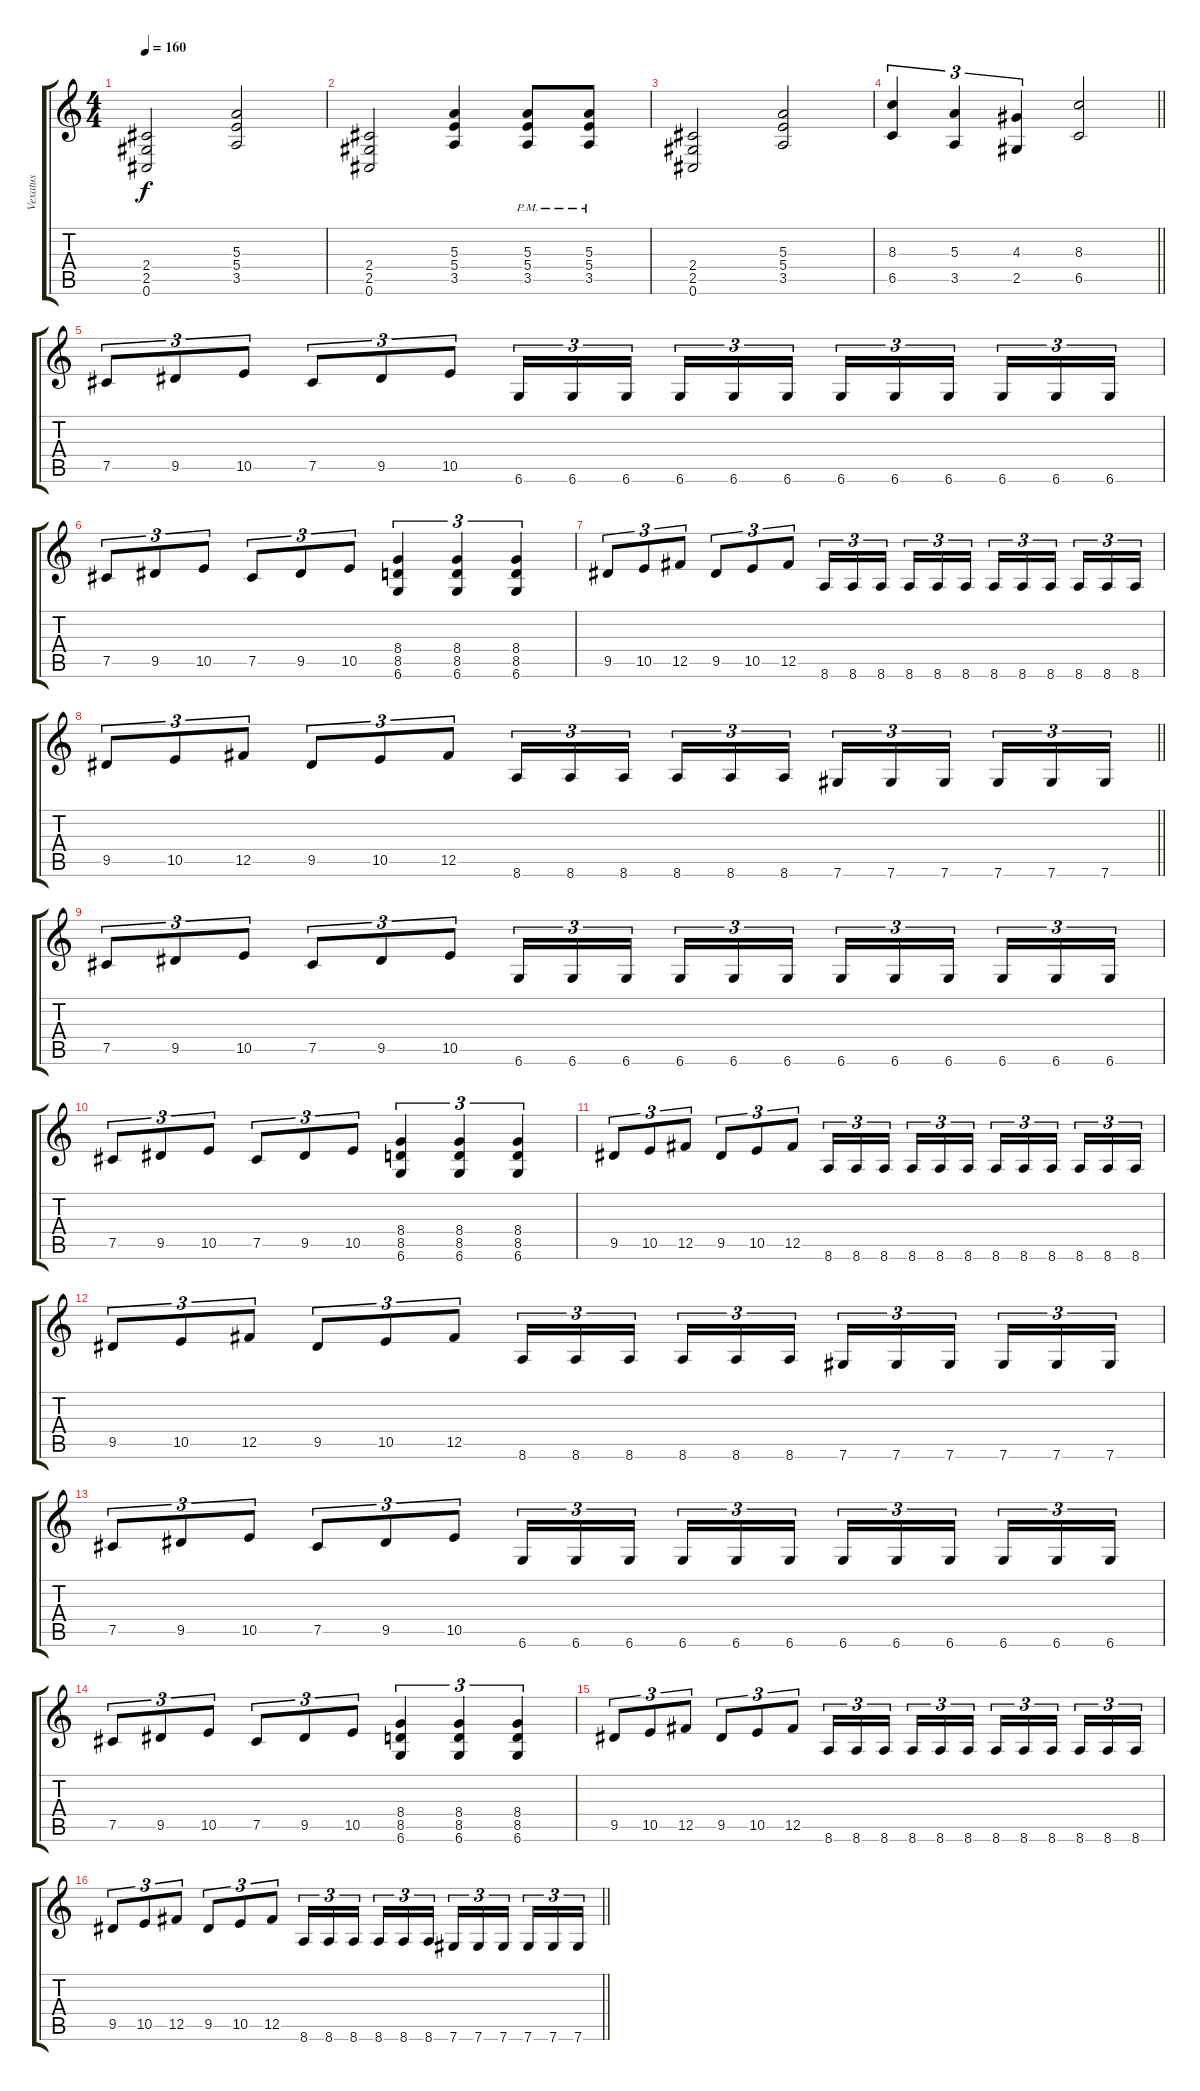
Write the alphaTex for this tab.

\track ("Vexatus" "Vexatus") {instrument distortionguitar}
\staff {score tabs}
\tuning (Db4 Ab3 E3 B2 Gb2 Db2) {hide}
\ts (4 4)
\tempo 160
\clef g2
\ks c
(2.4 2.5 0.6).2{dy f} (5.3 5.4 3.5).2 |
(2.4 2.5 0.6).2 (5.3 5.4 3.5).4 (5.3{pm} 5.4{pm} 3.5{pm}).8 (5.3{pm} 5.4{pm} 3.5{pm}).8 |
(2.4 2.5 0.6).2 (5.3 5.4 3.5).2 |
\barLineRight lightlight
(8.3 6.5).4{tu (3 2)} (5.3 3.5).4{tu (3 2)} (4.3 2.5).4{tu (3 2)} (8.3 6.5).2 |
7.5.8{tu (3 2)} 9.5.8{tu (3 2)} 10.5.8{tu (3 2)} 7.5.8{tu (3 2)} 9.5.8{tu (3 2)} 10.5.8{tu (3 2)} 6.6.16{tu (3 2)} 6.6.16{tu (3 2)} 6.6.16{tu (3 2) beam splitsecondary} 6.6.16{tu (3 2)} 6.6.16{tu (3 2)} 6.6.16{tu (3 2)} 6.6.16{tu (3 2)} 6.6.16{tu (3 2)} 6.6.16{tu (3 2) beam splitsecondary} 6.6.16{tu (3 2)} 6.6.16{tu (3 2)} 6.6.16{tu (3 2)} |
7.5.8{tu (3 2)} 9.5.8{tu (3 2)} 10.5.8{tu (3 2)} 7.5.8{tu (3 2)} 9.5.8{tu (3 2)} 10.5.8{tu (3 2)} (8.4 8.5 6.6).4{tu (3 2)} (8.4 8.5 6.6).4{tu (3 2)} (8.4 8.5 6.6).4{tu (3 2)} |
9.5.8{tu (3 2)} 10.5.8{tu (3 2)} 12.5.8{tu (3 2)} 9.5.8{tu (3 2)} 10.5.8{tu (3 2)} 12.5.8{tu (3 2)} 8.6.16{tu (3 2)} 8.6.16{tu (3 2)} 8.6.16{tu (3 2) beam splitsecondary} 8.6.16{tu (3 2)} 8.6.16{tu (3 2)} 8.6.16{tu (3 2)} 8.6.16{tu (3 2)} 8.6.16{tu (3 2)} 8.6.16{tu (3 2) beam splitsecondary} 8.6.16{tu (3 2)} 8.6.16{tu (3 2)} 8.6.16{tu (3 2)} |
\barLineRight lightlight
9.5.8{tu (3 2)} 10.5.8{tu (3 2)} 12.5.8{tu (3 2)} 9.5.8{tu (3 2)} 10.5.8{tu (3 2)} 12.5.8{tu (3 2)} 8.6.16{tu (3 2)} 8.6.16{tu (3 2)} 8.6.16{tu (3 2) beam splitsecondary} 8.6.16{tu (3 2)} 8.6.16{tu (3 2)} 8.6.16{tu (3 2)} 7.6.16{tu (3 2)} 7.6.16{tu (3 2)} 7.6.16{tu (3 2) beam splitsecondary} 7.6.16{tu (3 2)} 7.6.16{tu (3 2)} 7.6.16{tu (3 2)} |
7.5.8{tu (3 2)} 9.5.8{tu (3 2)} 10.5.8{tu (3 2)} 7.5.8{tu (3 2)} 9.5.8{tu (3 2)} 10.5.8{tu (3 2)} 6.6.16{tu (3 2)} 6.6.16{tu (3 2)} 6.6.16{tu (3 2) beam splitsecondary} 6.6.16{tu (3 2)} 6.6.16{tu (3 2)} 6.6.16{tu (3 2)} 6.6.16{tu (3 2)} 6.6.16{tu (3 2)} 6.6.16{tu (3 2) beam splitsecondary} 6.6.16{tu (3 2)} 6.6.16{tu (3 2)} 6.6.16{tu (3 2)} |
7.5.8{tu (3 2)} 9.5.8{tu (3 2)} 10.5.8{tu (3 2)} 7.5.8{tu (3 2)} 9.5.8{tu (3 2)} 10.5.8{tu (3 2)} (8.4 8.5 6.6).4{tu (3 2)} (8.4 8.5 6.6).4{tu (3 2)} (8.4 8.5 6.6).4{tu (3 2)} |
9.5.8{tu (3 2)} 10.5.8{tu (3 2)} 12.5.8{tu (3 2)} 9.5.8{tu (3 2)} 10.5.8{tu (3 2)} 12.5.8{tu (3 2)} 8.6.16{tu (3 2)} 8.6.16{tu (3 2)} 8.6.16{tu (3 2) beam splitsecondary} 8.6.16{tu (3 2)} 8.6.16{tu (3 2)} 8.6.16{tu (3 2)} 8.6.16{tu (3 2)} 8.6.16{tu (3 2)} 8.6.16{tu (3 2) beam splitsecondary} 8.6.16{tu (3 2)} 8.6.16{tu (3 2)} 8.6.16{tu (3 2)} |
9.5.8{tu (3 2)} 10.5.8{tu (3 2)} 12.5.8{tu (3 2)} 9.5.8{tu (3 2)} 10.5.8{tu (3 2)} 12.5.8{tu (3 2)} 8.6.16{tu (3 2)} 8.6.16{tu (3 2)} 8.6.16{tu (3 2) beam splitsecondary} 8.6.16{tu (3 2)} 8.6.16{tu (3 2)} 8.6.16{tu (3 2)} 7.6.16{tu (3 2)} 7.6.16{tu (3 2)} 7.6.16{tu (3 2) beam splitsecondary} 7.6.16{tu (3 2)} 7.6.16{tu (3 2)} 7.6.16{tu (3 2)} |
7.5.8{tu (3 2)} 9.5.8{tu (3 2)} 10.5.8{tu (3 2)} 7.5.8{tu (3 2)} 9.5.8{tu (3 2)} 10.5.8{tu (3 2)} 6.6.16{tu (3 2)} 6.6.16{tu (3 2)} 6.6.16{tu (3 2) beam splitsecondary} 6.6.16{tu (3 2)} 6.6.16{tu (3 2)} 6.6.16{tu (3 2)} 6.6.16{tu (3 2)} 6.6.16{tu (3 2)} 6.6.16{tu (3 2) beam splitsecondary} 6.6.16{tu (3 2)} 6.6.16{tu (3 2)} 6.6.16{tu (3 2)} |
7.5.8{tu (3 2)} 9.5.8{tu (3 2)} 10.5.8{tu (3 2)} 7.5.8{tu (3 2)} 9.5.8{tu (3 2)} 10.5.8{tu (3 2)} (8.4 8.5 6.6).4{tu (3 2)} (8.4 8.5 6.6).4{tu (3 2)} (8.4 8.5 6.6).4{tu (3 2)} |
9.5.8{tu (3 2)} 10.5.8{tu (3 2)} 12.5.8{tu (3 2)} 9.5.8{tu (3 2)} 10.5.8{tu (3 2)} 12.5.8{tu (3 2)} 8.6.16{tu (3 2)} 8.6.16{tu (3 2)} 8.6.16{tu (3 2) beam splitsecondary} 8.6.16{tu (3 2)} 8.6.16{tu (3 2)} 8.6.16{tu (3 2)} 8.6.16{tu (3 2)} 8.6.16{tu (3 2)} 8.6.16{tu (3 2) beam splitsecondary} 8.6.16{tu (3 2)} 8.6.16{tu (3 2)} 8.6.16{tu (3 2)} |
\barLineRight lightlight
9.5.8{tu (3 2)} 10.5.8{tu (3 2)} 12.5.8{tu (3 2)} 9.5.8{tu (3 2)} 10.5.8{tu (3 2)} 12.5.8{tu (3 2)} 8.6.16{tu (3 2)} 8.6.16{tu (3 2)} 8.6.16{tu (3 2) beam splitsecondary} 8.6.16{tu (3 2)} 8.6.16{tu (3 2)} 8.6.16{tu (3 2)} 7.6.16{tu (3 2)} 7.6.16{tu (3 2)} 7.6.16{tu (3 2) beam splitsecondary} 7.6.16{tu (3 2)} 7.6.16{tu (3 2)} 7.6.16{tu (3 2)}
